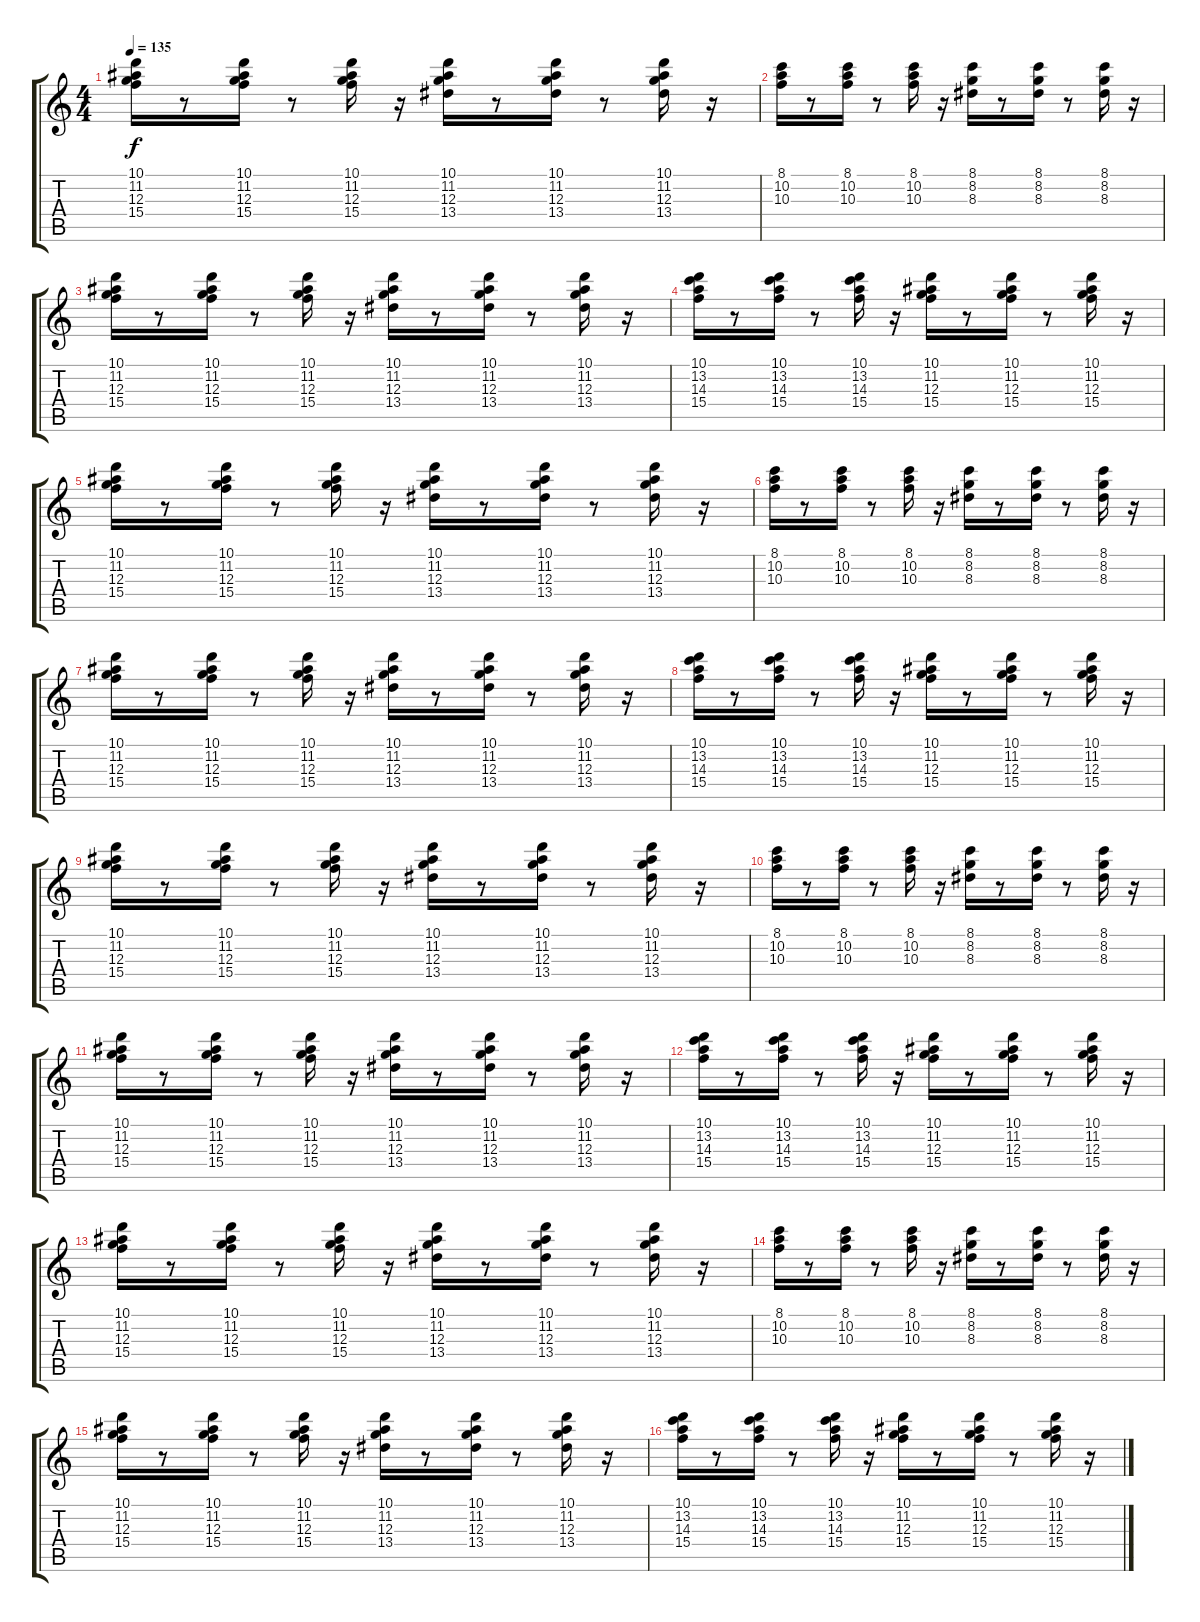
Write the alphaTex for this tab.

\track "" {instrument slapbass2}
\staff {score tabs}
\tuning (E4 B3 G3 D3 A2 E2) {hide}
\ts (4 4)
\tempo 135
\clef g2
\ks c
(10.1 11.2 12.3 15.4).16{dy f} r.8 (10.1 11.2 12.3 15.4).16 r.8 (10.1 11.2 12.3 15.4).16 r.16 (10.1 11.2 12.3 13.4).16 r.8 (10.1 11.2 12.3 13.4).16 r.8 (10.1 11.2 12.3 13.4).16 r.16 |
(8.1 10.2 10.3).16 r.8 (8.1 10.2 10.3).16 r.8 (8.1 10.2 10.3).16 r.16 (8.1 8.2 8.3).16 r.8 (8.1 8.2 8.3).16 r.8 (8.1 8.2 8.3).16 r.16 |
(10.1 11.2 12.3 15.4).16 r.8 (10.1 11.2 12.3 15.4).16 r.8 (10.1 11.2 12.3 15.4).16 r.16 (10.1 11.2 12.3 13.4).16 r.8 (10.1 11.2 12.3 13.4).16 r.8 (10.1 11.2 12.3 13.4).16 r.16 |
(10.1 13.2 14.3 15.4).16 r.8 (10.1 13.2 14.3 15.4).16 r.8 (10.1 13.2 14.3 15.4).16 r.16 (10.1 11.2 12.3 15.4).16 r.8 (10.1 11.2 12.3 15.4).16 r.8 (10.1 11.2 12.3 15.4).16 r.16 |
(10.1 11.2 12.3 15.4).16 r.8 (10.1 11.2 12.3 15.4).16 r.8 (10.1 11.2 12.3 15.4).16 r.16 (10.1 11.2 12.3 13.4).16 r.8 (10.1 11.2 12.3 13.4).16 r.8 (10.1 11.2 12.3 13.4).16 r.16 |
(8.1 10.2 10.3).16 r.8 (8.1 10.2 10.3).16 r.8 (8.1 10.2 10.3).16 r.16 (8.1 8.2 8.3).16 r.8 (8.1 8.2 8.3).16 r.8 (8.1 8.2 8.3).16 r.16 |
(10.1 11.2 12.3 15.4).16 r.8 (10.1 11.2 12.3 15.4).16 r.8 (10.1 11.2 12.3 15.4).16 r.16 (10.1 11.2 12.3 13.4).16 r.8 (10.1 11.2 12.3 13.4).16 r.8 (10.1 11.2 12.3 13.4).16 r.16 |
(10.1 13.2 14.3 15.4).16 r.8 (10.1 13.2 14.3 15.4).16 r.8 (10.1 13.2 14.3 15.4).16 r.16 (10.1 11.2 12.3 15.4).16 r.8 (10.1 11.2 12.3 15.4).16 r.8 (10.1 11.2 12.3 15.4).16 r.16 |
(10.1 11.2 12.3 15.4).16 r.8 (10.1 11.2 12.3 15.4).16 r.8 (10.1 11.2 12.3 15.4).16 r.16 (10.1 11.2 12.3 13.4).16 r.8 (10.1 11.2 12.3 13.4).16 r.8 (10.1 11.2 12.3 13.4).16 r.16 |
(8.1 10.2 10.3).16 r.8 (8.1 10.2 10.3).16 r.8 (8.1 10.2 10.3).16 r.16 (8.1 8.2 8.3).16 r.8 (8.1 8.2 8.3).16 r.8 (8.1 8.2 8.3).16 r.16 |
(10.1 11.2 12.3 15.4).16 r.8 (10.1 11.2 12.3 15.4).16 r.8 (10.1 11.2 12.3 15.4).16 r.16 (10.1 11.2 12.3 13.4).16 r.8 (10.1 11.2 12.3 13.4).16 r.8 (10.1 11.2 12.3 13.4).16 r.16 |
(10.1 13.2 14.3 15.4).16 r.8 (10.1 13.2 14.3 15.4).16 r.8 (10.1 13.2 14.3 15.4).16 r.16 (10.1 11.2 12.3 15.4).16 r.8 (10.1 11.2 12.3 15.4).16 r.8 (10.1 11.2 12.3 15.4).16 r.16 |
(10.1 11.2 12.3 15.4).16 r.8 (10.1 11.2 12.3 15.4).16 r.8 (10.1 11.2 12.3 15.4).16 r.16 (10.1 11.2 12.3 13.4).16 r.8 (10.1 11.2 12.3 13.4).16 r.8 (10.1 11.2 12.3 13.4).16 r.16 |
(8.1 10.2 10.3).16 r.8 (8.1 10.2 10.3).16 r.8 (8.1 10.2 10.3).16 r.16 (8.1 8.2 8.3).16 r.8 (8.1 8.2 8.3).16 r.8 (8.1 8.2 8.3).16 r.16 |
(10.1 11.2 12.3 15.4).16 r.8 (10.1 11.2 12.3 15.4).16 r.8 (10.1 11.2 12.3 15.4).16 r.16 (10.1 11.2 12.3 13.4).16 r.8 (10.1 11.2 12.3 13.4).16 r.8 (10.1 11.2 12.3 13.4).16 r.16 |
(10.1 13.2 14.3 15.4).16 r.8 (10.1 13.2 14.3 15.4).16 r.8 (10.1 13.2 14.3 15.4).16 r.16 (10.1 11.2 12.3 15.4).16 r.8 (10.1 11.2 12.3 15.4).16 r.8 (10.1 11.2 12.3 15.4).16 r.16
